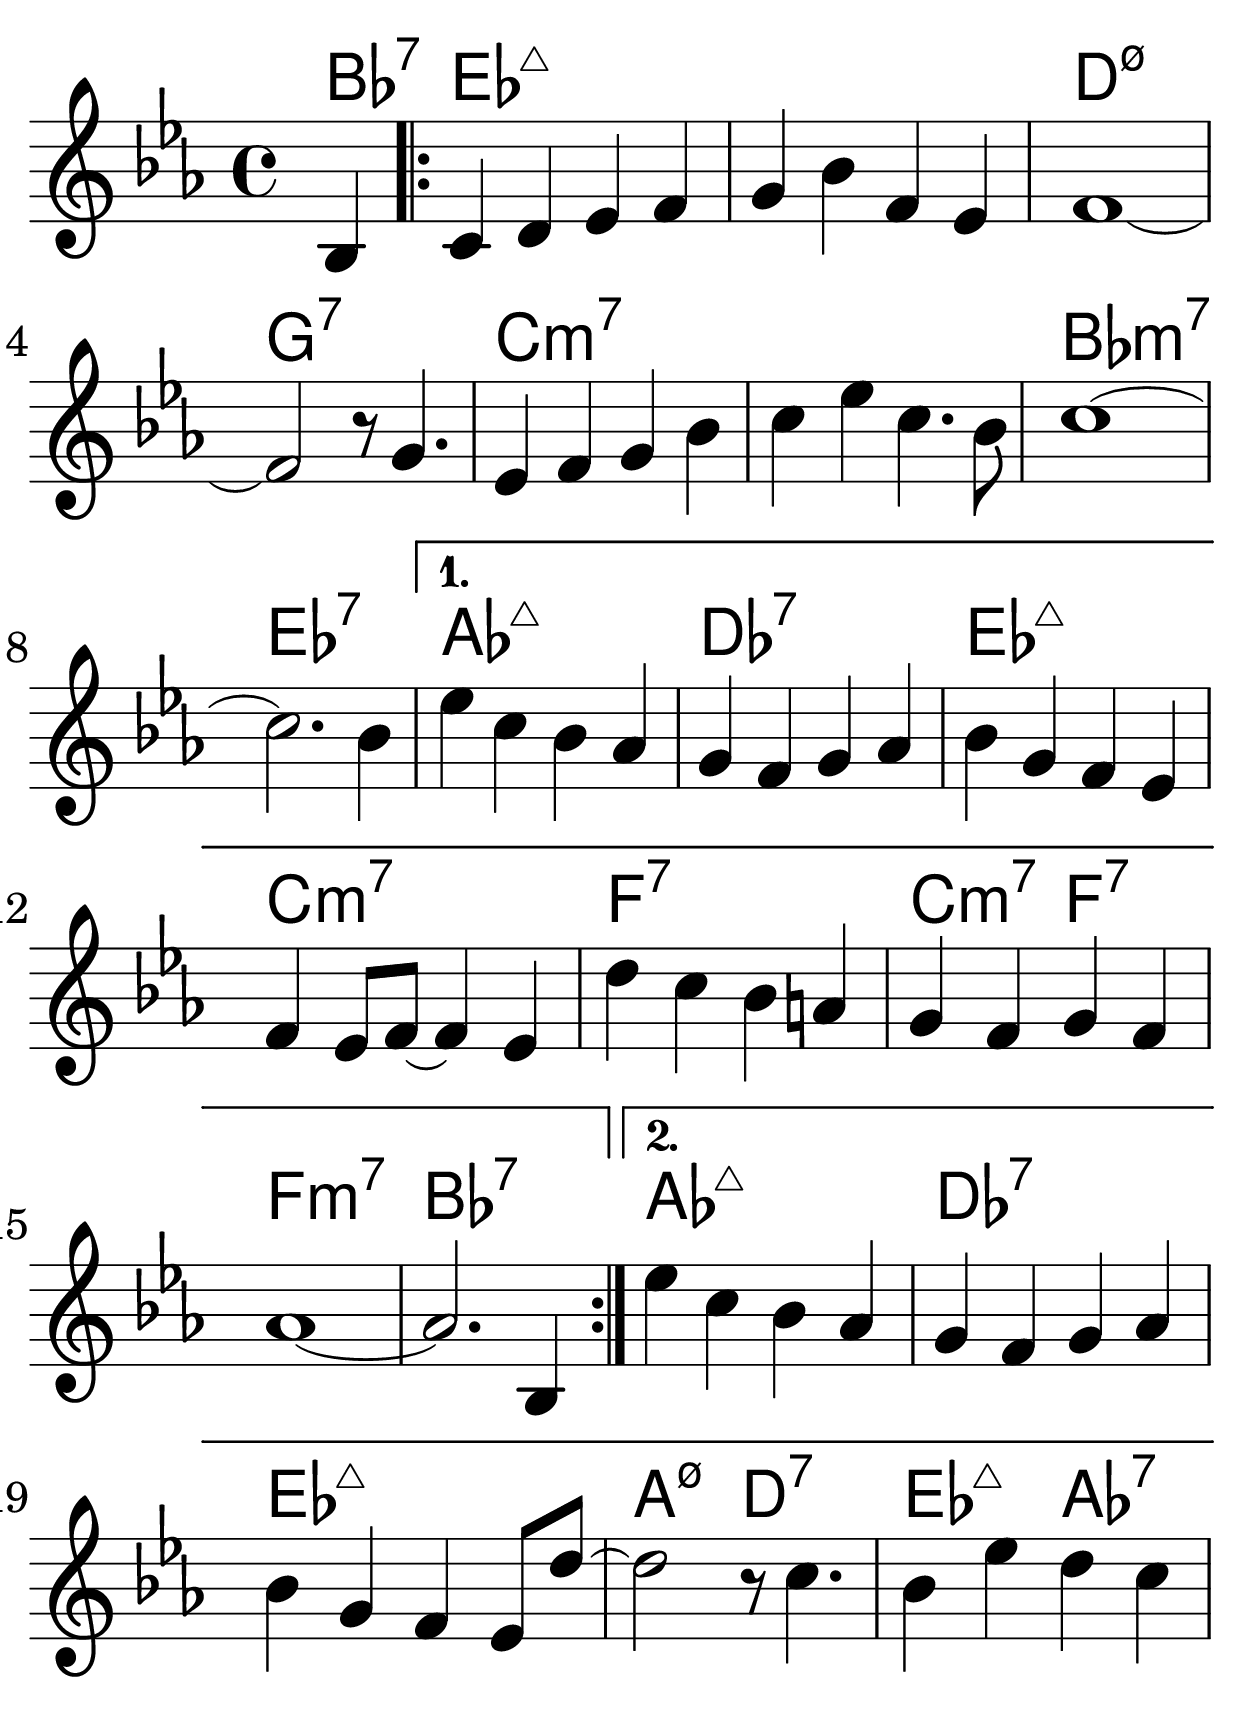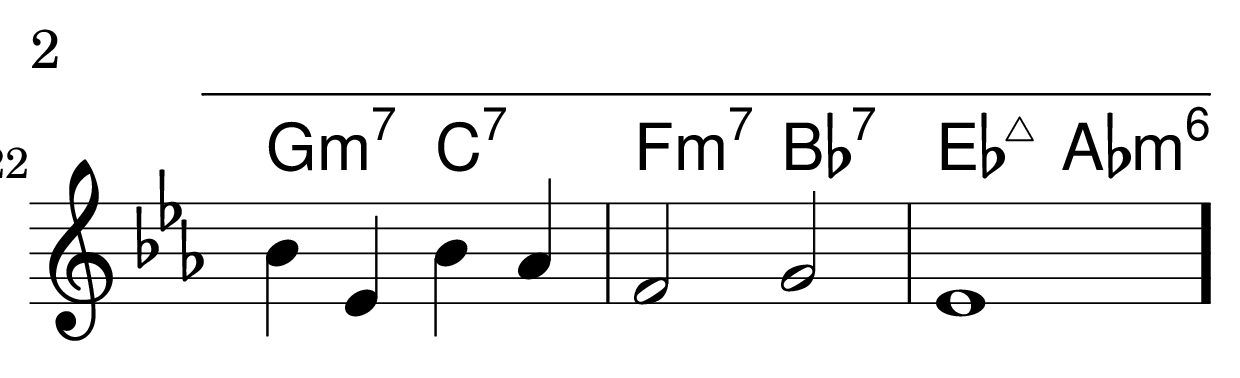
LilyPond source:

\version "2.24.1"

\include "page.ly"
\include "swing.ly"

\header {
  title = "There Will Never Be Another You"
  composer = "Harry Warren"
}

count_in = \new DrumStaff {
  \time 3/4
  \drummode
  {
    cl4 cl  cl
  }
}

music = \new Staff \with { midiInstrument = "tenor sax" } {
  \time 4/4
  \key c \major
  {
    {
      \relative c''
      {
        % ------+-------|-------+-------|-------+-------|-------+-------|
        \partial 4                                      g4              |
      }
    }
    {
      \relative c''
      \repeat volta 2
      {

        % ------+-------|-------+-------|-------+-------|-------+-------|
        a               b               c               d               |
        e               g               d               c               |
        d1 ~                                                            |
        d2                              r8      e4.                     |

        % ------+-------|-------+-------|-------+-------|-------+-------|
        c4              d               e               g               |
        a               c               a4.                     g8      |
        a1 ~                                                            |
        a2.                                             g4              |

        \alternative {
          \volta 1 {
            % ------+-------|-------+-------|-------+-------|-------+-------|
            c               a               g               f               |
            e               d               e               f               |
            g               e               d               c               |
            d               c8      d ~     d4              c               |

            % ------+-------|-------+-------|-------+-------|-------+-------|
            b'              a               g               fis             |
            e               d               e               d               |
            f1 ~                                                            |
            f2.                                             g,4             |
          }
          \volta 2 {
            % ------+-------|-------+-------|-------+-------|-------+-------|
            c'              a               g               f               |
            e               d               e               f               |
            g               e               d               c8      b' ~    |
            b2                              r8      a4.                     |

            % ------+-------|-------+-------|-------+-------|-------+-------|
            g4              c               b               a               |
            g               c,              g'              f               |
            d2                              e                               |
            c1                                                        \bar "."
          }
        }
      }
    }
  }
}

chord_names = {
  \new ChordNames {
    \chordmode {
      g4:7                    |

      c\breve:7+              |
                              |
      b1:m7.5-                |
      e:7                     |

      a\breve:m7              |
      g1:m7                   |
      c:7                     |

      f:7+                    |
      bes:7                   |
      c:7+                    |
      a:m7                    |

      d:7                     |
      a2:m7       d:7         |
      d1:m7                   |
      g:7                     |

      f:7+                    |
      bes:7                   |
      c:7+                    |
      fis2:m7.5-  b:7         |

      c2:7+       f:7         |
      e:m7        a:7         |
      d:m7        g:7         |
      c:7+        f:m6        |
    }
  }
}

\score {
  \transpose c ees,
  <<
    \chord_names
    \music
  >>

  \layout { }
}

\score {
  \unfoldRepeats
  \applySwing 8 #'(4 3)

  \transpose c ees,
  {
    \count_in
    \music
  }

  \midi {
    \tempo 4 = 140
  }
}
